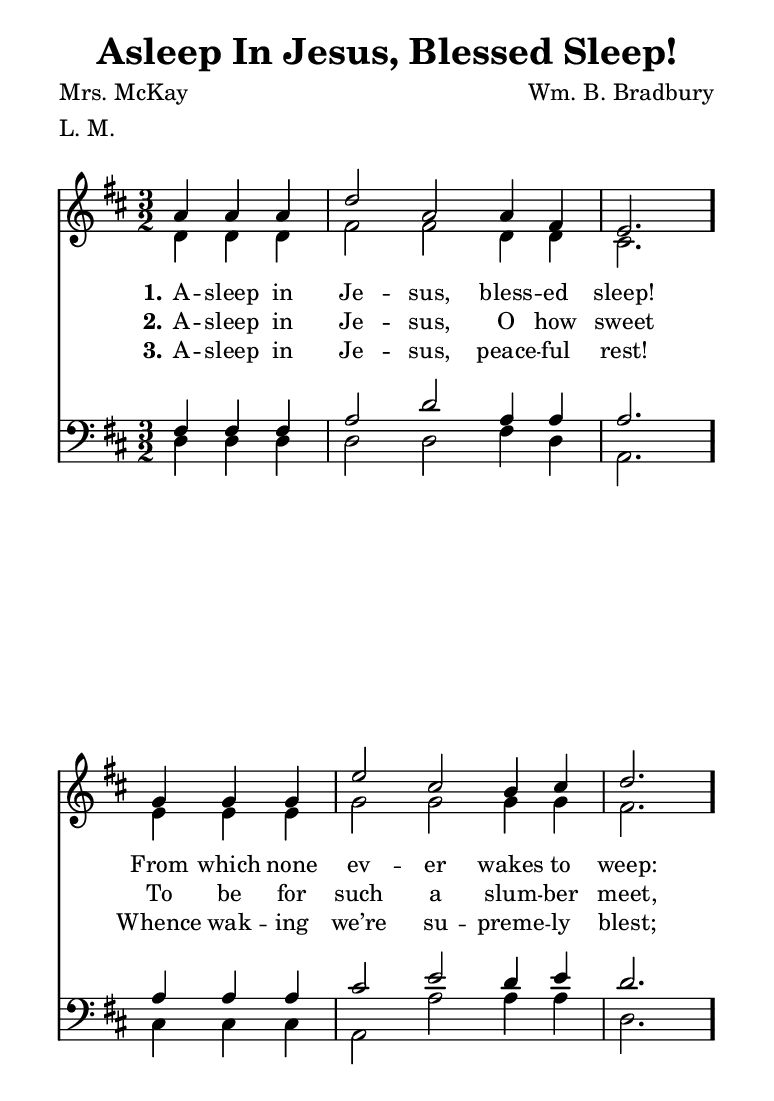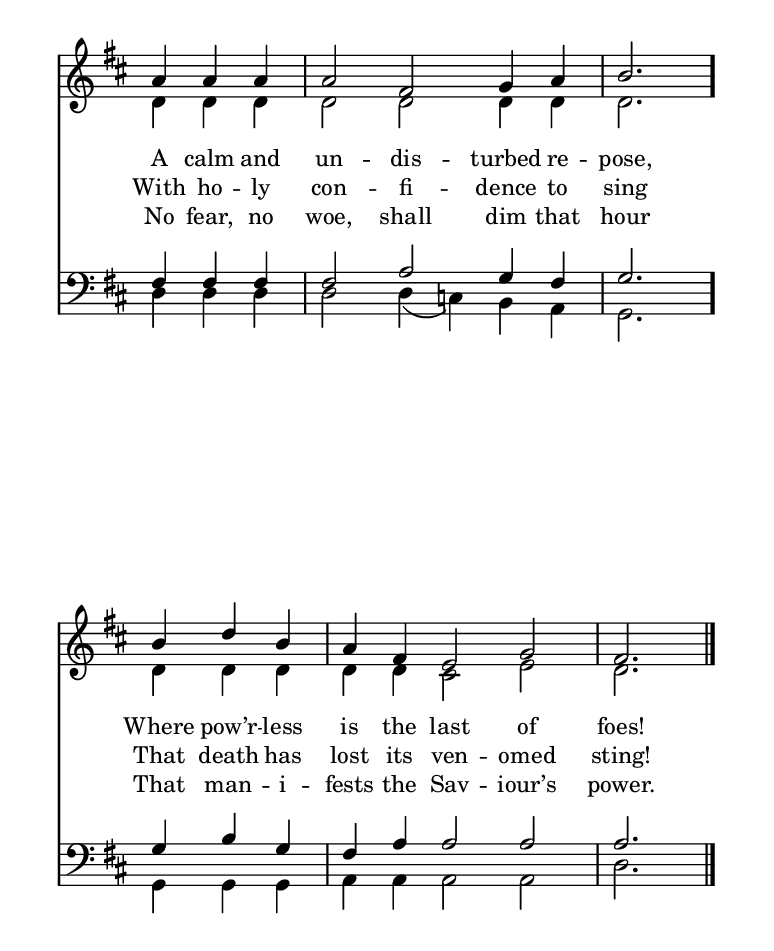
\include "common/global.ily"
\paper {
  \include "common/paper.ily"
  ragged-last-bottom = ##t
}

\header{
  hymnnumber = "205"
  title = "Asleep In Jesus, Blessed Sleep!"
  tunename = "Rest"
  meter = "L. M."
  poet = "Mrs. McKay"
  composer = "Wm. B. Bradbury"
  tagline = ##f
}

global = {
  \include "common/overrides.ily"
  \override Staff.TimeSignature.style = #'()
  \time 3/2
  \override Score.MetronomeMark.transparent = ##t % hide all fermata changes too
  \tempo 4=130
  \key d \major
  \partial 2.
  \autoBeamOff
}

notesSoprano = {
\global
\relative c'' {

  a4 a a | d2 a a4 fis | e2.
  g4 g g | e'2 cis b4 cis | d2.
  a4 a a | a2 fis g4 a | b2.
  b4 d b | a fis e2 g | fis2.

  \bar "|."

}
}

notesAlto = {
\global
\relative e' {

  d4 d d | fis2 fis d4 d | cis2.
  e4 e e | g2 g g4 g | fis2.
  d4 d d | d2 d d4 d | d2.
  d4 d d | d d cis2 e | d2.

}
}

notesTenor = {
\global
\relative a {

  fis4 fis fis | a2 d a4 a | a2.
  a4 a a | cis2 e d4 e | d2.
  fis,4 fis fis | fis2 a g4 fis | g2.
  g4 b g | fis4 a a2 a | a2.

}
}

notesBass = {
\global
\relative f {

  d4 d d | d2 d fis4 d | a2.
  cis4 cis cis | a2 a' a4 a | d,2.
  d4 d d | d2 d4( c) b a | g2.
  g4 g g | a a a2 a | d2.

}
}

wordsA = \lyricmode {
\set stanza = "1."

A -- sleep in Je -- sus, bless -- ed sleep! \bar "."
From which none ev -- er wakes to weep: \bar "."
A calm and un -- dis -- turbed re -- pose, \bar "."
Where pow’r -- less is the last of foes! \bar "."

}

wordsB = \lyricmode {
\set stanza = "2."

A -- sleep in Je -- sus, O how sweet
To be for such a slum -- ber meet,
With ho -- ly con -- fi -- dence to sing
That death has lost its ven -- omed sting!

}

wordsC = \lyricmode {
\set stanza = "3."

A -- sleep in Je -- sus, peace -- ful rest!
Whence wak -- ing we’re su -- preme -- ly blest;
No fear, no woe, shall dim that hour
That man -- i -- fests the Sav -- iour’s power.

}

\score {
  \context ChoirStaff <<
    \context Staff = upper <<
      \set ChoirStaff.systemStartDelimiter = #'SystemStartBar
      \context Voice  = sopranos { \voiceOne << \notesSoprano >> }
      \context Voice  = altos { \voiceTwo << \notesAlto >> }
      \context Lyrics = one   \lyricsto sopranos \wordsA
      \context Lyrics = two   \lyricsto sopranos \wordsB
      \context Lyrics = three \lyricsto sopranos \wordsC
    >>
    \context Staff = men <<
      \clef bass
      \context Voice  = tenors { \voiceOne << \notesTenor >> }
      \context Voice  = basses { \voiceTwo << \notesBass >> }
    >>
  >>
  \layout {
    \include "common/layout.ily"
  }
  \midi{
    \include "common/midi.ily"
  }
}

\version "2.18.2"  % necessary for upgrading to future LilyPond versions.

% vi:set et ts=2 sw=2 ai nocindent syntax=lilypond:
